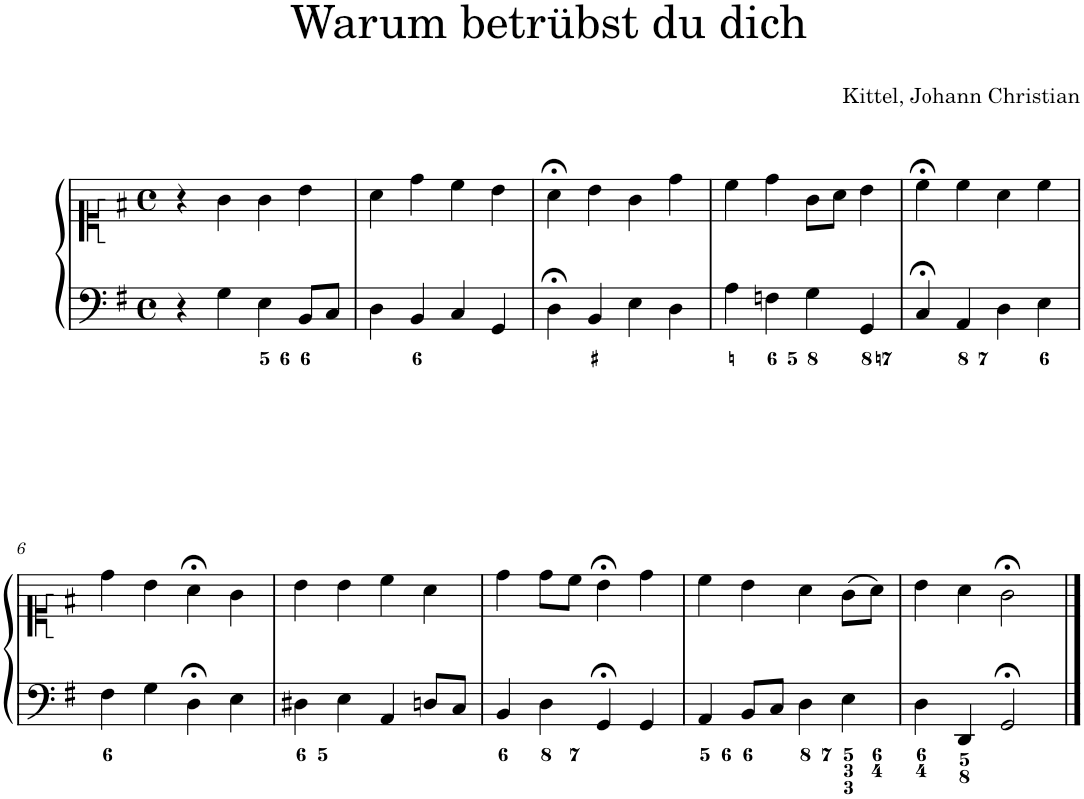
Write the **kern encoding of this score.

**kern	**kern
*part1	*part1
*staff2	*staff1
*I"Piano	*
*I'Pno.	*
*clefF4	*clefC1
*k[f#]	*k[f#]
*M4/4	*M4/4
*met(c)	*met(c)
=1	=1
4r	4r
4G\	4g\
4E\	4g\
8BB/L	4b\
8C/J	.
=2	=2
4D\	4a\
4BB/	4dd\
4C/	4cc\
4GG/	4b\
=3	=3
4D;<\	4a;<\
4BB/	4b\
4E\	4g\
4D\	4dd\
=4	=4
4A\	4cc\
4Fn\	4dd\
4G\	8g\L
.	8a\J
4GG/	4b\
=5	=5
4C;</	4cc;<\
4AA/	4cc\
4D\	4a\
4E\	4cc\
!!LO:LB:g=z
=6	=6
4F#\	4dd\
4G\	4b\
4D;<\	4a;<\
4E\	4g\
=7	=7
4D#X\	4b\
4E\	4b\
4AA/	4cc\
8Dn/L	4a\
8C/J	.
=8	=8
4BB/	4dd\
4D\	8dd\L
.	8cc\J
4GG;</	4b;<\
4GG/	4dd\
=9	=9
4AA/	4cc\
8BB/L	4b\
8C/J	.
4D\	4a\
4E\	(8g\L
.	8a\J)
=10	=10
4D\	4b\
4DD/	4a\
2GG;</	2g;<\
==	==
*-	*-
